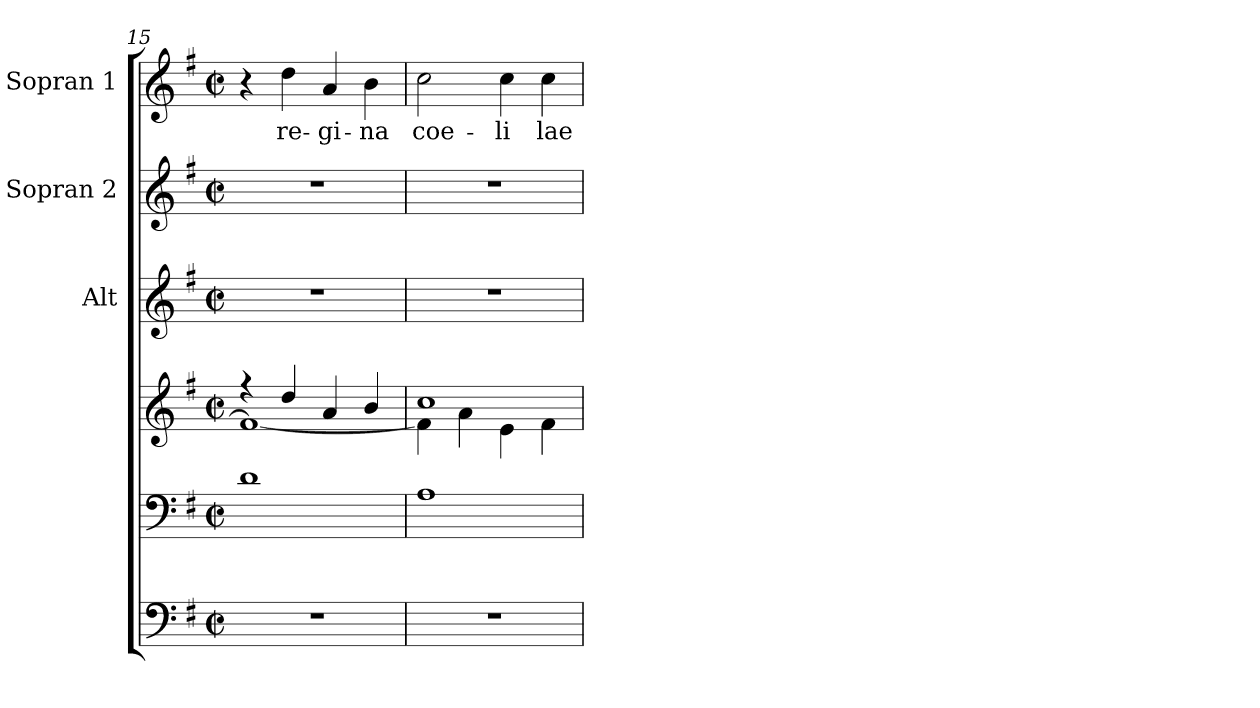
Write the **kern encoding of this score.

**kern	**kern	**kern	**kern	**kern	**kern	**text
*part5	*part4	*part4	*part3	*part2	*part1	*part1
*staff6	*staff5	*staff4	*staff3	*staff2	*staff1	*staff1
*	*	*	*I"Alt	*I"Sopran 2	*I"Sopran 1	*
*	*	*	*I'A.	*I'S. 2	*I'S. 1	*
*clefF4	*clefF4	*clefG2	*clefG2	*clefG2	*clefG2	*
*k[f#]	*k[f#]	*k[f#]	*k[f#]	*k[f#]	*k[f#]	*
*G:	*G:	*G:	*G:	*G:	*G:	*
*M2/2	*M2/2	*M2/2	*M2/2	*M2/2	*M2/2	*
*met(c|)	*met(c|)	*met(c|)	*met(c|)	*met(c|)	*met(c|)	*
=15	=15	=15	=15	=15	=15	=15
*	*	*^	*	*	*	*
1r	1d	4ree	1f#_	1r	1r	4r	.
!	!	!	!	!	!	!	!LO:LY:b
.	.	4dd/	.	.	.	4dd\	re-
!	!	!	!	!	!	!	!LO:LY:b
.	.	4a/	.	.	.	4a/	-gi-
!	!	!	!	!	!	!	!LO:LY:b
.	.	4b/	.	.	.	4b\	-na
=16	=16	=16	=16	=16	=16	=16	=16
!	!	!	!	!	!	!	!LO:LY:b
1r	1A	1cc	4f#\]	1r	1r	2cc\	coe-
.	.	.	4a\	.	.	.	.
!	!	!	!	!	!	!	!LO:LY:b
.	.	.	4e\	.	.	4cc\	-li
!	!	!	!	!	!	!	!LO:LY:b
.	.	.	4f#\	.	.	4cc\	lae-
*	*	*v	*v	*	*	*	*
=	=	=	=	=	=	=
*-	*-	*-	*-	*-	*-	*-
